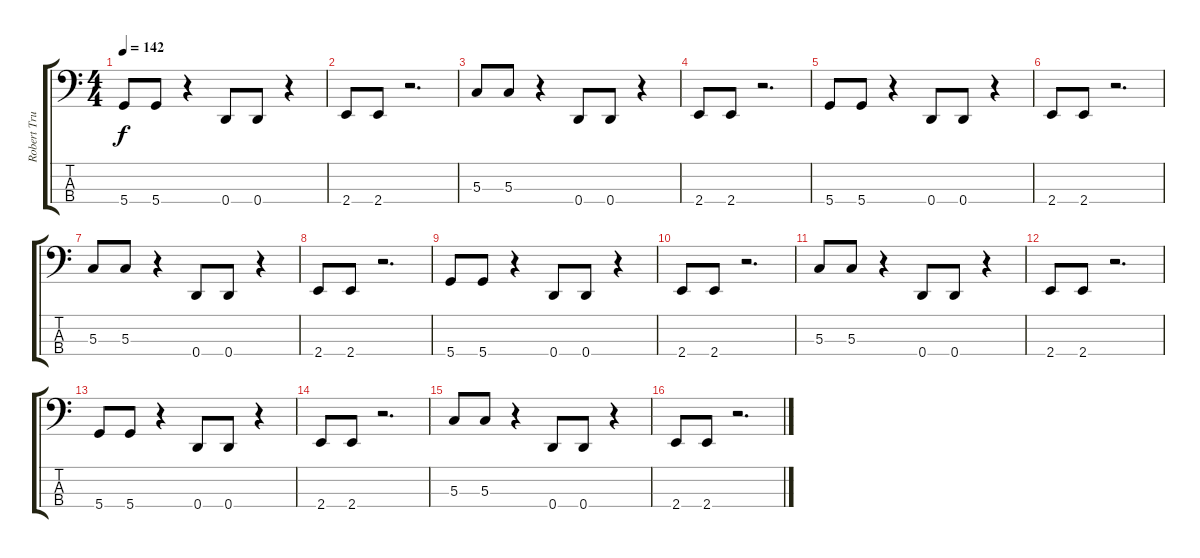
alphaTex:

\track ("Robert Trujillo" "Robert Tru") {instrument electricbassfinger}
\staff {score tabs}
\tuning (F2 C2 G1 D1) {hide}
\ts (4 4)
\tempo 142
\clef f4
\ks c
5.4.8{dy f} 5.4.8 r.4 0.4.8 0.4.8 r.4 |
2.4.8 2.4.8 r.2{d} |
5.3.8 5.3.8 r.4 0.4.8 0.4.8 r.4 |
2.4.8 2.4.8 r.2{d} |
5.4.8 5.4.8 r.4 0.4.8 0.4.8 r.4 |
2.4.8 2.4.8 r.2{d} |
5.3.8 5.3.8 r.4 0.4.8 0.4.8 r.4 |
2.4.8 2.4.8 r.2{d} |
5.4.8 5.4.8 r.4 0.4.8 0.4.8 r.4 |
2.4.8 2.4.8 r.2{d} |
5.3.8 5.3.8 r.4 0.4.8 0.4.8 r.4 |
2.4.8 2.4.8 r.2{d} |
5.4.8 5.4.8 r.4 0.4.8 0.4.8 r.4 |
2.4.8 2.4.8 r.2{d} |
5.3.8 5.3.8 r.4 0.4.8 0.4.8 r.4 |
2.4.8 2.4.8 r.2{d}
